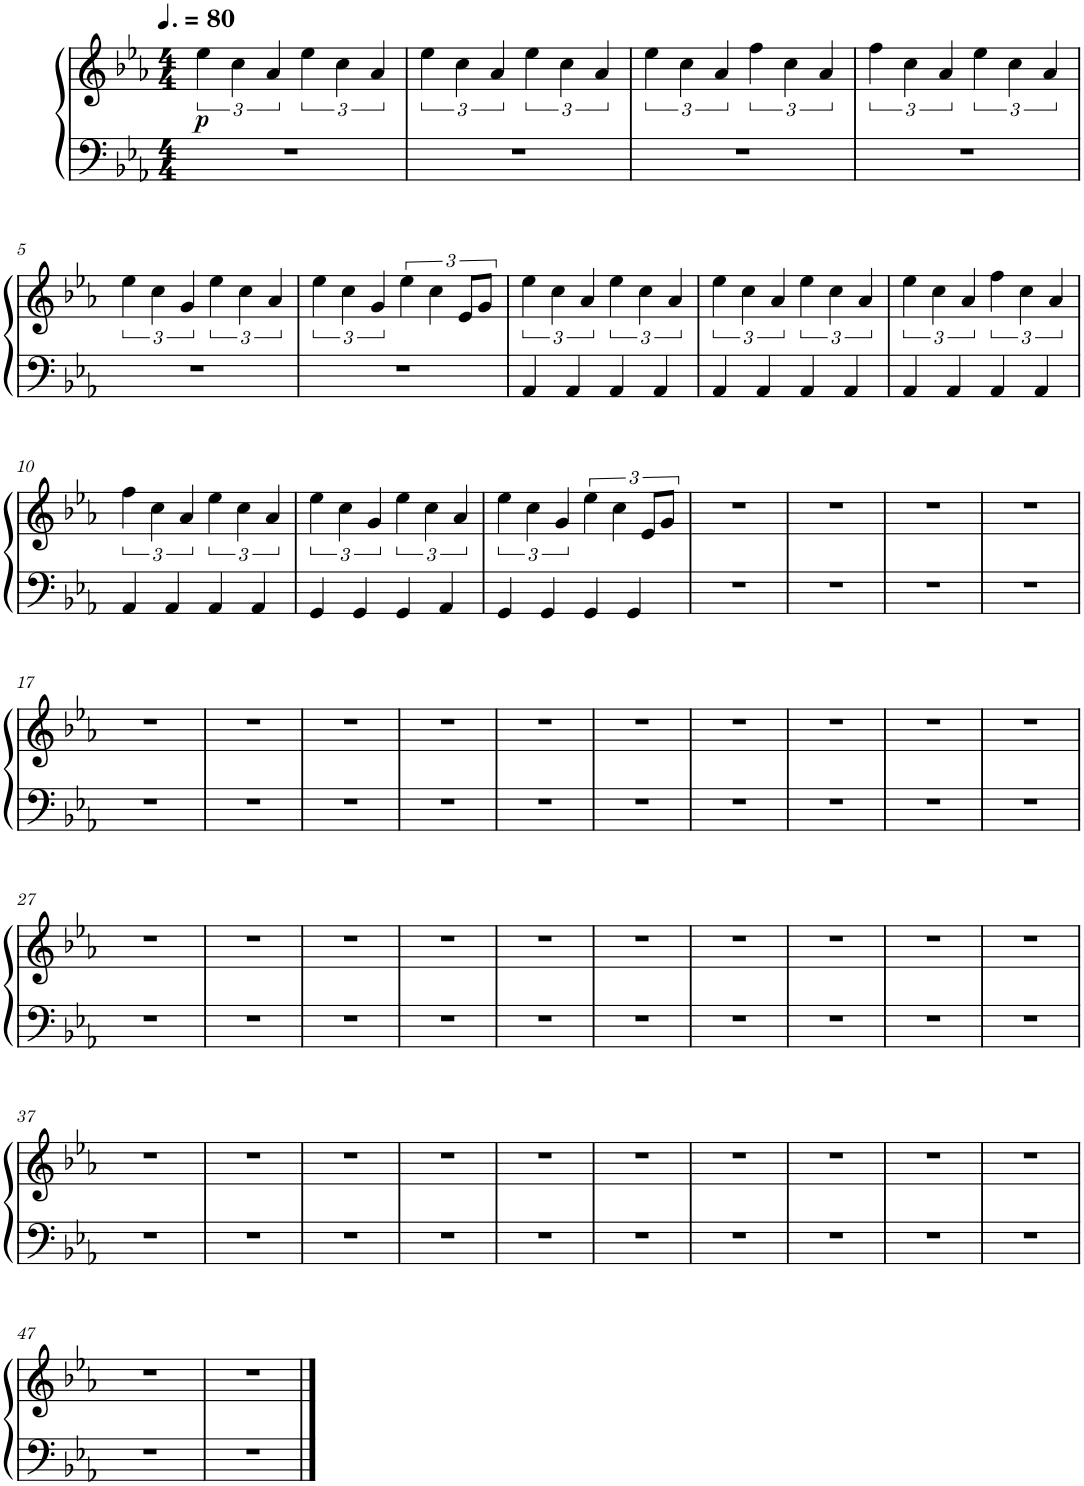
**kern	**kern	**dynam
*part1	*part1	*part1
*staff2	*staff1	*staff1/2
*I"Piano	*	*
*I'Pno.	*	*
*clefF4	*clefG2	*
*k[b-e-a-]	*k[b-e-a-]	*
*M4/4	*M4/4	*
*MM120	*MM120	*
=1	=1	=1
!	!	!LO:DY:b
1r	6ee-\	p
.	6cc\	.
.	6a-/	.
.	6ee-\	.
.	6cc\	.
.	6a-/	.
=2	=2	=2
1r	6ee-\	.
.	6cc\	.
.	6a-/	.
.	6ee-\	.
.	6cc\	.
.	6a-/	.
=3	=3	=3
1r	6ee-\	.
.	6cc\	.
.	6a-/	.
.	6ff\	.
.	6cc\	.
.	6a-/	.
=4	=4	=4
1r	6ff\	.
.	6cc\	.
.	6a-/	.
.	6ee-\	.
.	6cc\	.
.	6a-/	.
!!LO:LB:g=z
=5	=5	=5
1r	6ee-\	.
.	6cc\	.
.	6g/	.
.	6ee-\	.
.	6cc\	.
.	6a-/	.
=6	=6	=6
1r	6ee-\	.
.	6cc\	.
.	6g/	.
.	6ee-\	.
.	6cc\	.
.	12e-/L	.
.	12g/J	.
=7	=7	=7
4AA-/	6ee-\	.
.	6cc\	.
4AA-/	.	.
.	6a-/	.
4AA-/	6ee-\	.
.	6cc\	.
4AA-/	.	.
.	6a-/	.
=8	=8	=8
4AA-/	6ee-\	.
.	6cc\	.
4AA-/	.	.
.	6a-/	.
4AA-/	6ee-\	.
.	6cc\	.
4AA-/	.	.
.	6a-/	.
=9	=9	=9
4AA-/	6ee-\	.
.	6cc\	.
4AA-/	.	.
.	6a-/	.
4AA-/	6ff\	.
.	6cc\	.
4AA-/	.	.
.	6a-/	.
!!LO:LB:g=z
=10	=10	=10
4AA-/	6ff\	.
.	6cc\	.
4AA-/	.	.
.	6a-/	.
4AA-/	6ee-\	.
.	6cc\	.
4AA-/	.	.
.	6a-/	.
=11	=11	=11
4GG/	6ee-\	.
.	6cc\	.
4GG/	.	.
.	6g/	.
4GG/	6ee-\	.
.	6cc\	.
4AA-/	.	.
.	6a-/	.
=12	=12	=12
4GG/	6ee-\	.
.	6cc\	.
4GG/	.	.
.	6g/	.
4GG/	6ee-\	.
.	6cc\	.
4GG/	.	.
.	12e-/L	.
.	12g/J	.
=13	=13	=13
1r	1r	.
=14	=14	=14
1r	1r	.
=15	=15	=15
1r	1r	.
=16	=16	=16
1r	1r	.
!!LO:LB:g=z
=17	=17	=17
1r	1r	.
=18	=18	=18
1r	1r	.
=19	=19	=19
1r	1r	.
=20	=20	=20
1r	1r	.
=21	=21	=21
1r	1r	.
=22	=22	=22
1r	1r	.
=23	=23	=23
1r	1r	.
=24	=24	=24
1r	1r	.
=25	=25	=25
1r	1r	.
=26	=26	=26
1r	1r	.
!!LO:LB:g=z
=27	=27	=27
1r	1r	.
=28	=28	=28
1r	1r	.
=29	=29	=29
1r	1r	.
=30	=30	=30
1r	1r	.
=31	=31	=31
1r	1r	.
=32	=32	=32
1r	1r	.
=33	=33	=33
1r	1r	.
=34	=34	=34
1r	1r	.
=35	=35	=35
1r	1r	.
=36	=36	=36
1r	1r	.
!!LO:LB:g=z
=37	=37	=37
1r	1r	.
=38	=38	=38
1r	1r	.
=39	=39	=39
1r	1r	.
=40	=40	=40
1r	1r	.
=41	=41	=41
1r	1r	.
=42	=42	=42
1r	1r	.
=43	=43	=43
1r	1r	.
=44	=44	=44
1r	1r	.
=45	=45	=45
1r	1r	.
=46	=46	=46
1r	1r	.
!!LO:LB:g=z
=47	=47	=47
1r	1r	.
=48	=48	=48
1r	1r	.
==	==	==
*-	*-	*-
